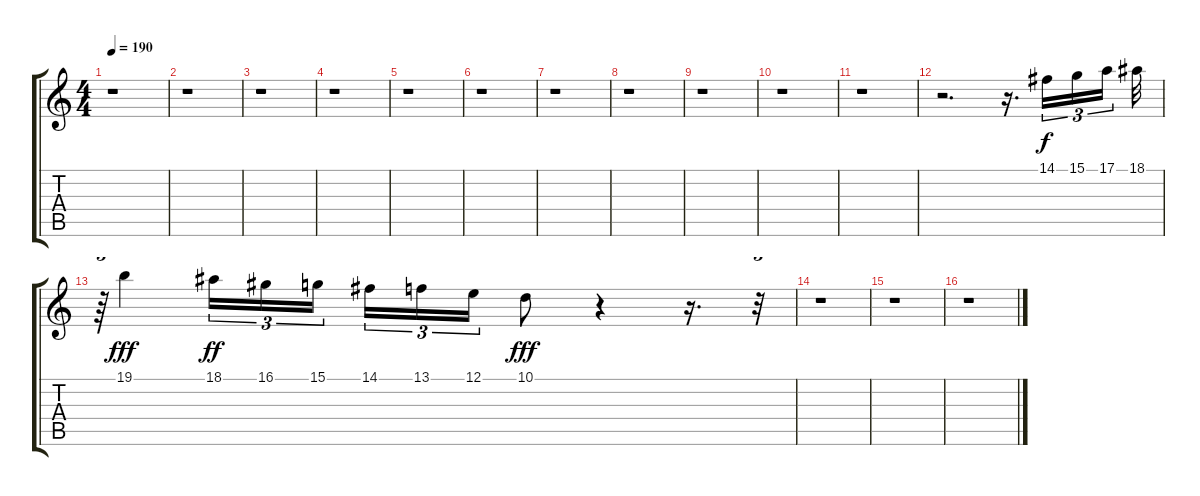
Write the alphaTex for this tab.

\track "" {instrument brasssection}
\staff {score tabs}
\tuning (E4 B3 G3 D3 A2 E2) {hide}
\ts (4 4)
\tempo 190
\clef g2
\ks c
r.1{dy fff} |
r.1 |
r.1 |
r.1 |
r.1 |
r.1 |
r.1 |
r.1 |
r.1 |
r.1 |
r.1 |
r.2{d} r.16{d} 14.1.16{tu (3 2) dy f} 15.1.16{tu (3 2)} 17.1.16{tu (3 2)} 18.1.32 |
r.64{tu (3 2)} 19.1.4{dy fff} 18.1.16{tu (3 2) dy ff} 16.1.16{tu (3 2)} 15.1.16{tu (3 2)} 14.1.16{tu (3 2)} 13.1.16{tu (3 2)} 12.1.16{tu (3 2)} 10.1.8{dy fff} r.4 r.16{d} r.32{tu (3 2)} |
r.1 |
r.1 |
r.1
